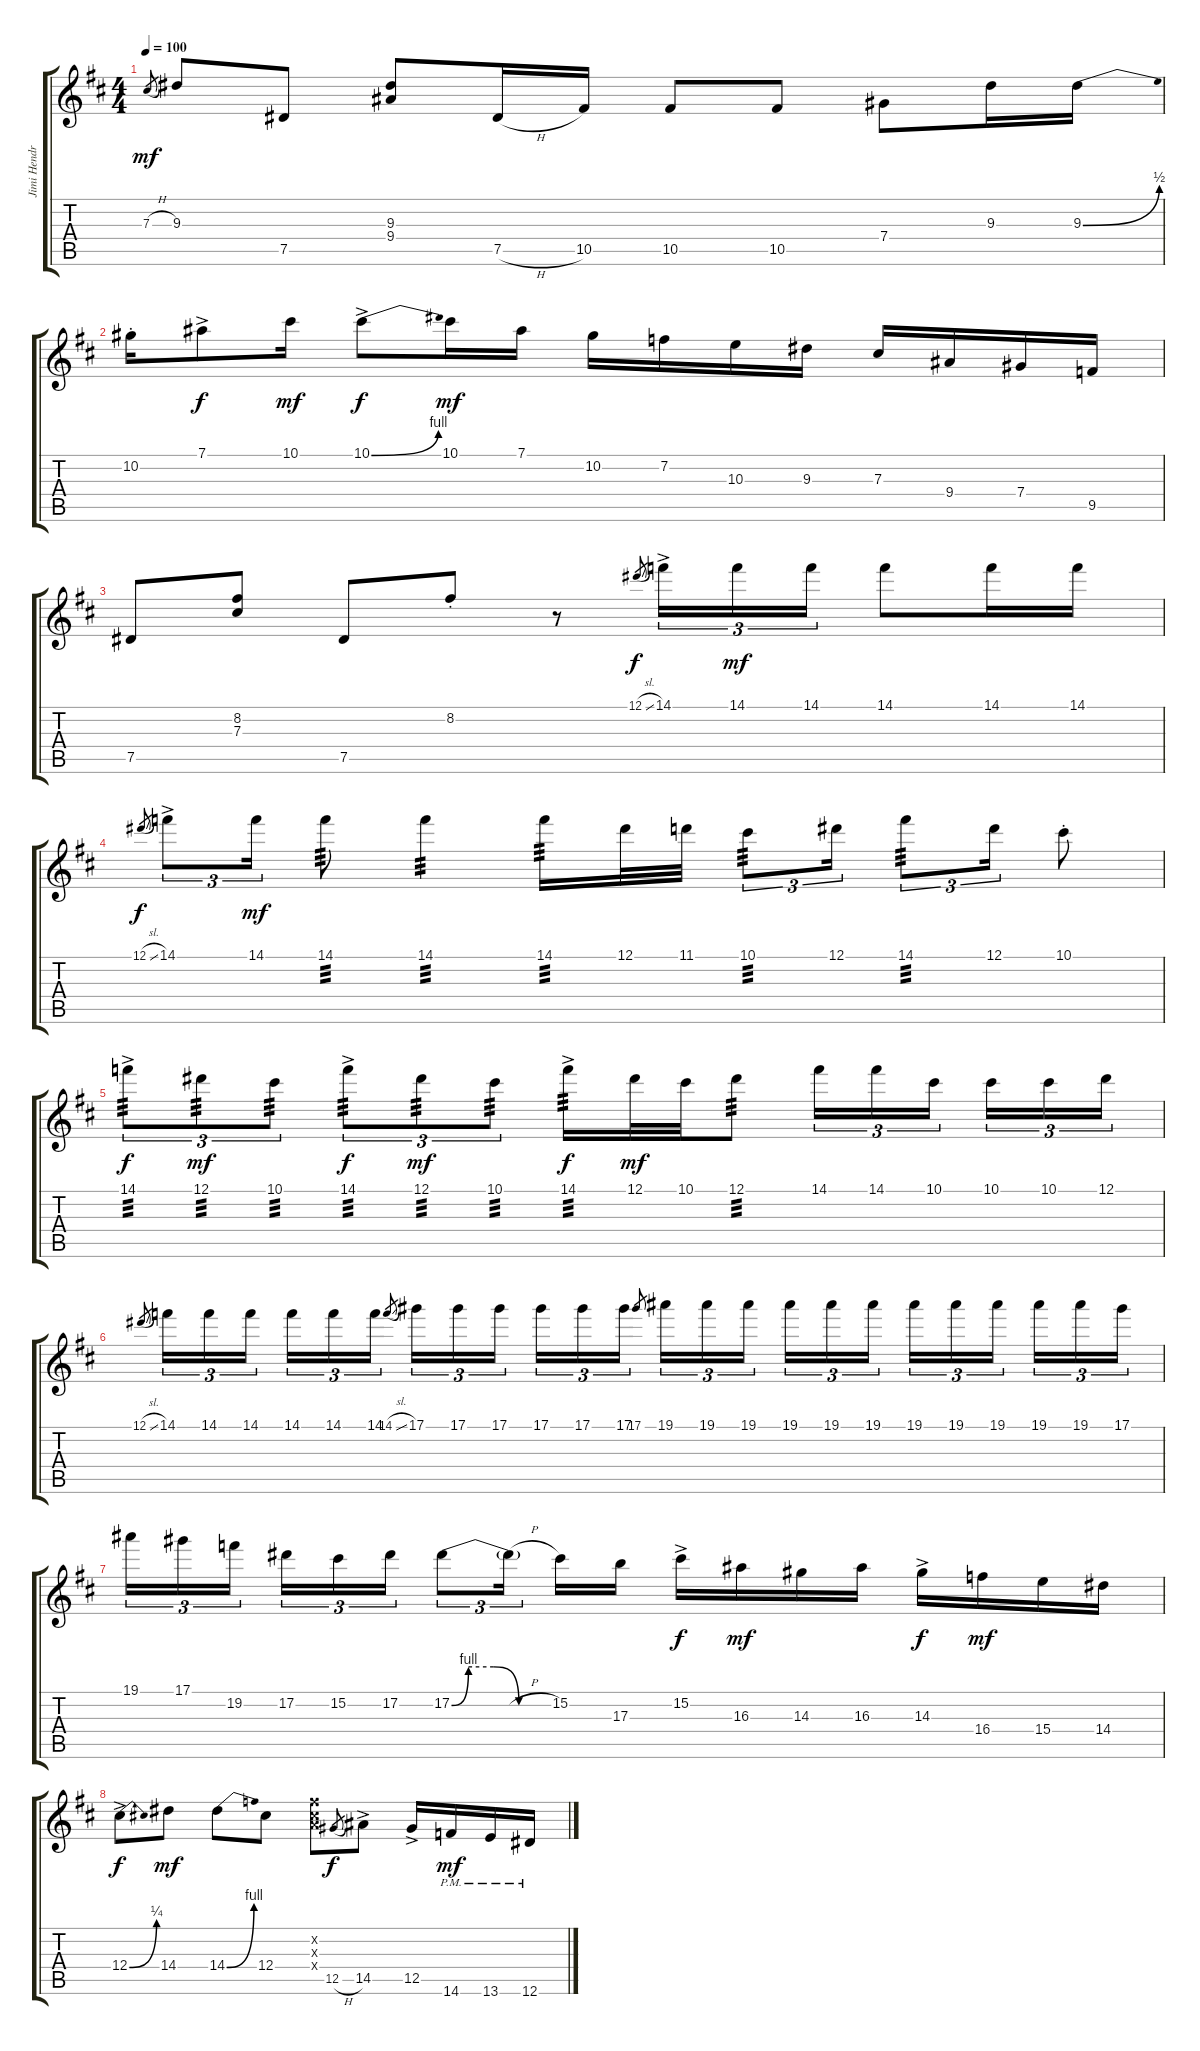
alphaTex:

\track ("Jimi Hendrix-Distortion Gtr. Tuned Down " "Jimi Hendr") {instrument distortionguitar}
\staff {score tabs}
\tuning (Eb4 Bb3 Gb3 Db3 Ab2 Eb2) {hide}
\ts (4 4)
\tempo 100
\clef g2
\ks d
7.3{h}.8{gr dy mf} 9.3.8 7.5.8 (9.3 9.4).8 7.5{h}.16 10.5.16 10.5.8 10.5.8 7.4.8 9.3.16 9.3{be (bend 0 0 60 2)}.16 |
10.2{st}.16 7.1{ac}.8{dy f} 10.1.16{dy mf} 10.1{be (bend 0 0 60 4) ac}.8{dy f} 10.1.16{dy mf} 7.1.16 10.2.16 7.2.16 10.3.16 9.3.16 7.3.16 9.4.16 7.4.16 9.5.16 |
7.5.8 (8.2 7.3).8 7.5.8 8.2{st}.8 r.8 12.1{sl}.8{gr dy f} 14.1{ac}.16{tu (3 2)} 14.1.16{tu (3 2) dy mf} 14.1.16{tu (3 2)} 14.1.8 14.1.16 14.1.16 |
12.1{sl}.8{gr dy f} 14.1{ac}.8{tu (3 2)} 14.1.16{tu (3 2) dy mf} 14.1.8{tp 3} 14.1.4{tp 3} 14.1.16{tp 3} 12.1.32 11.1.32 10.1.8{tu (3 2) tp 3} 12.1.16{tu (3 2)} 14.1.8{tu (3 2) tp 3} 12.1.16{tu (3 2)} 10.1{st}.8 |
14.1{ac}.8{tu (3 2) tp 3 dy f} 12.1.8{tu (3 2) tp 3 dy mf} 10.1.8{tu (3 2) tp 3} 14.1{ac}.8{tu (3 2) tp 3 dy f} 12.1.8{tu (3 2) tp 3 dy mf} 10.1.8{tu (3 2) tp 3} 14.1{ac}.16{tp 3 dy f} 12.1.32{dy mf} 10.1.32 12.1.8{tp 3} 14.1.16{tu (3 2)} 14.1.16{tu (3 2)} 10.1.16{tu (3 2) beam splitsecondary} 10.1.16{tu (3 2)} 10.1.16{tu (3 2)} 12.1.16{tu (3 2)} |
12.1{sl}.8{gr} 14.1.16{tu (3 2)} 14.1.16{tu (3 2)} 14.1.16{tu (3 2) beam splitsecondary} 14.1.16{tu (3 2)} 14.1.16{tu (3 2)} 14.1.16{tu (3 2)} 14.1{sl}.8{gr} 17.1.16{tu (3 2)} 17.1.16{tu (3 2)} 17.1.16{tu (3 2) beam splitsecondary} 17.1.16{tu (3 2)} 17.1.16{tu (3 2)} 17.1.16{tu (3 2)} 17.1.8{gr} 19.1.16{tu (3 2)} 19.1.16{tu (3 2)} 19.1.16{tu (3 2) beam splitsecondary} 19.1.16{tu (3 2)} 19.1.16{tu (3 2)} 19.1.16{tu (3 2)} 19.1.16{tu (3 2)} 19.1.16{tu (3 2)} 19.1.16{tu (3 2) beam splitsecondary} 19.1.16{tu (3 2)} 19.1.16{tu (3 2)} 17.1.16{tu (3 2)} |
19.1.16{tu (3 2)} 17.1.16{tu (3 2)} 19.2.16{tu (3 2) beam splitsecondary} 17.2.16{tu (3 2)} 15.2.16{tu (3 2)} 17.2.16{tu (3 2)} 17.2{be (custom 0 0 10 4 25 4 40 0 60 0)}.8{tu (3 2)} 17.2{h t}.16{tu (3 2) beam splitsecondary} 15.2.16 17.3.16 15.2{ac}.16{dy f} 16.3.16{dy mf} 14.3.16 16.3.16 14.3{ac}.16{dy f} 16.4.16{dy mf} 15.4.16 14.4.16 |
12.4{be (bend 0 0 60 1) ac}.8{dy f} 14.4.8{dy mf} 14.4{be (bend 0 0 60 4)}.8 12.4.8 (7.2{x} 7.3{x} 8.4{x}).8 12.5{h}.8{gr dy f} 14.5{ac}.8 12.5{ac}.16 14.6{pm}.16{dy mf} 13.6{pm}.16 12.6{pm}.16
